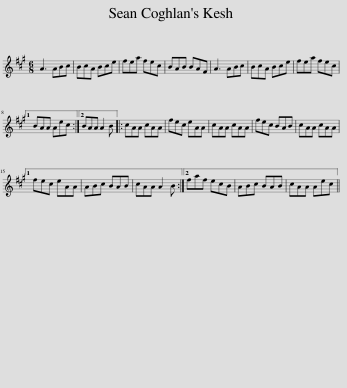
X:1
L:1/8
M:6/8
I:linebreak $
K:A
V:1 treble
V:1
 A3 ABc | BcA Bce | fea fec | BAB BAF | A3 ABc | %5
 BcA Bce | fea fec |1$ BAA Aec :|2 BAA A2 B |: cAA cAA | %10
 fec eAA | cAA cAA | fec BAB | cAA cAA |1$ fec eAA | %15
 ABc BAB | cAA A2 B :|2 faf ecB | ABc BAB | cAA Aec || %20
